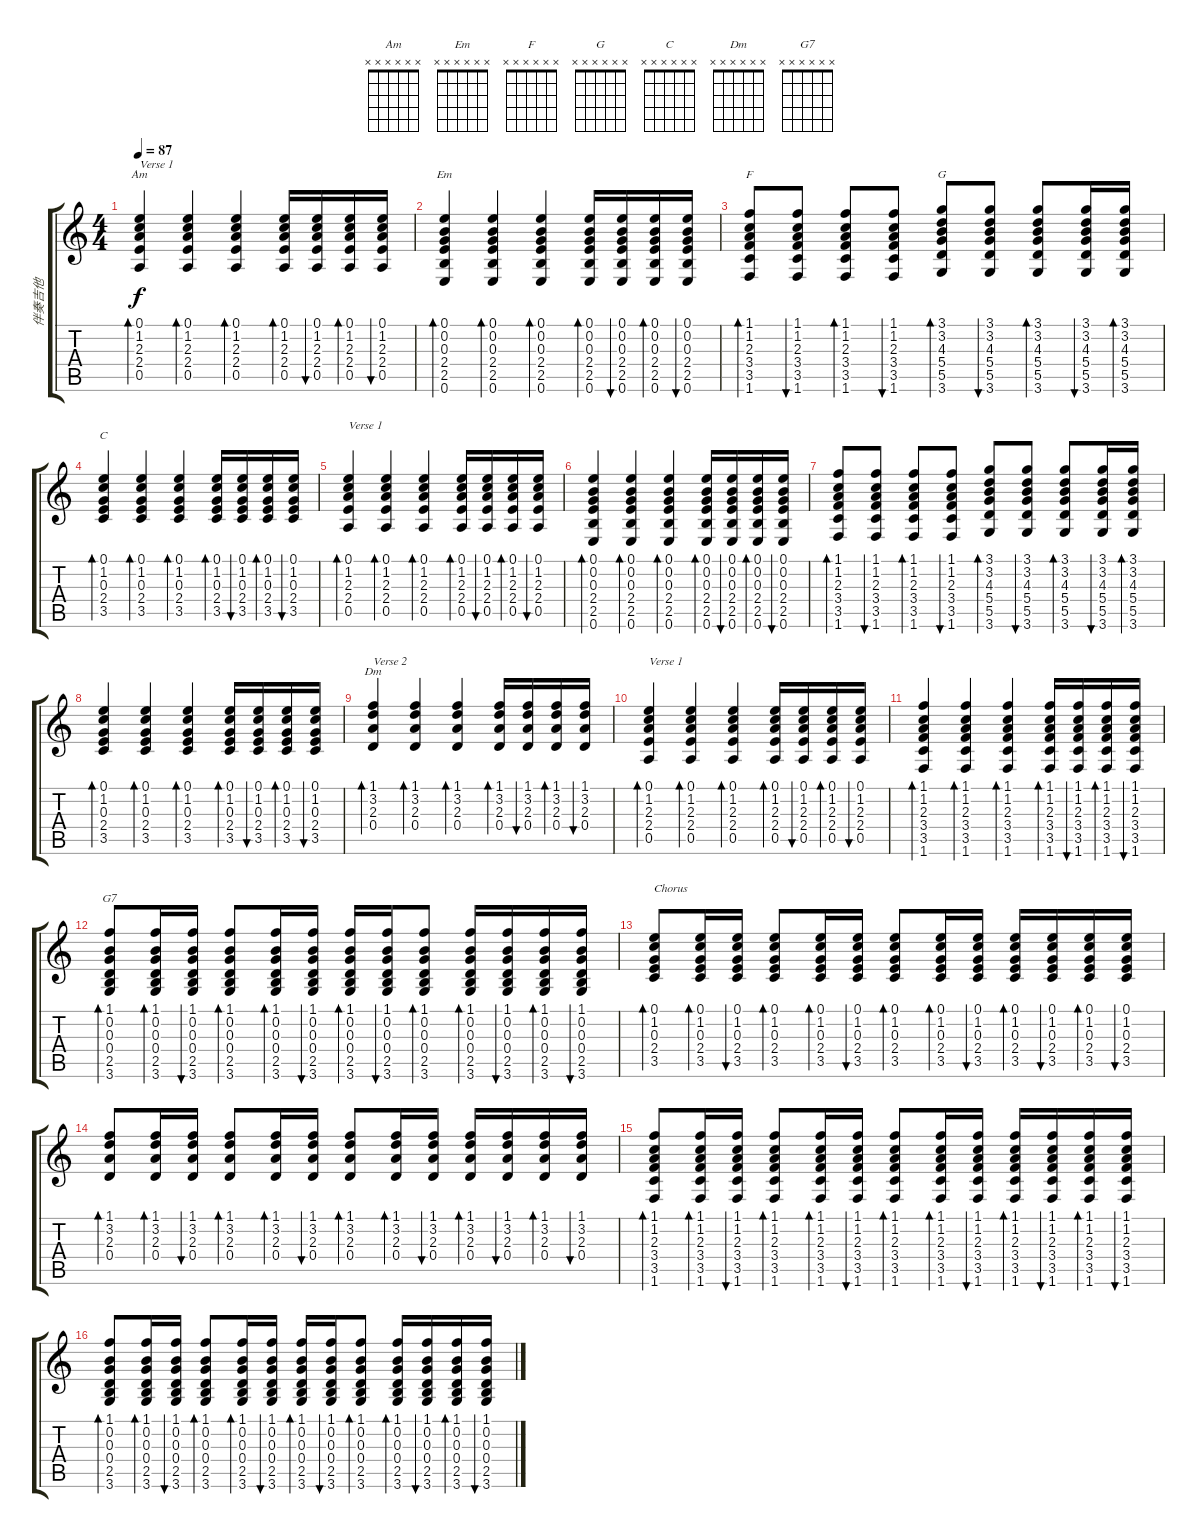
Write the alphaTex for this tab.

\track ("伴奏吉他" "伴奏吉他") {instrument acousticguitarsteel}
\staff {score tabs}
\tuning (E4 B3 G3 D3 A2 E2) {hide}
\chord ("Am" x x x x x x)
\chord ("Em" x x x x x x)
\chord ("F" x x x x x x)
\chord ("G" x x x x x x)
\chord ("C" x x x x x x)
\chord ("Dm" x x x x x x)
\chord ("G7" x x x x x x)
\ts (4 4)
\tempo 87
\clef g2
\ks c
(0.1 1.2 2.3 2.4 0.5).4{bd 60 ch "Am" txt "Verse 1" dy f} (0.1 1.2 2.3 2.4 0.5).4{bd 60} (0.1 1.2 2.3 2.4 0.5).4{bd 60} (0.1 1.2 2.3 2.4 0.5).16{bd 60} (0.1 1.2 2.3 2.4 0.5).16{bu 60} (0.1 1.2 2.3 2.4 0.5).16{bd 60} (0.1 1.2 2.3 2.4 0.5).16{bu 60} |
(0.1 0.2 0.3 2.4 2.5 0.6).4{bd 60 ch "Em"} (0.1 0.2 0.3 2.4 2.5 0.6).4{bd 60} (0.1 0.2 0.3 2.4 2.5 0.6).4{bd 60} (0.1 0.2 0.3 2.4 2.5 0.6).16{bd 60} (0.1 0.2 0.3 2.4 2.5 0.6).16{bu 60} (0.1 0.2 0.3 2.4 2.5 0.6).16{bd 60} (0.1 0.2 0.3 2.4 2.5 0.6).16{bu 60} |
(1.1 1.2 2.3 3.4 3.5 1.6).8{bd 60 ch "F"} (1.1 1.2 2.3 3.4 3.5 1.6).8{bu 60} (1.1 1.2 2.3 3.4 3.5 1.6).8{bd 60} (1.1 1.2 2.3 3.4 3.5 1.6).8{bu 60} (3.1 3.2 4.3 5.4 5.5 3.6).8{bd 60 ch "G"} (3.1 3.2 4.3 5.4 5.5 3.6).8{bu 60} (3.1 3.2 4.3 5.4 5.5 3.6).8{bd 60} (3.1 3.2 4.3 5.4 5.5 3.6).16{bu 60} (3.1 3.2 4.3 5.4 5.5 3.6).16{bd 60} |
(0.1 1.2 0.3 2.4 3.5).4{bd 60 ch "C"} (0.1 1.2 0.3 2.4 3.5).4{bd 60} (0.1 1.2 0.3 2.4 3.5).4{bd 60} (0.1 1.2 0.3 2.4 3.5).16{bd 60} (0.1 1.2 0.3 2.4 3.5).16{bu 60} (0.1 1.2 0.3 2.4 3.5).16{bd 60} (0.1 1.2 0.3 2.4 3.5).16{bu 60} |
(0.1 1.2 2.3 2.4 0.5).4{bd 60 txt "Verse 1"} (0.1 1.2 2.3 2.4 0.5).4{bd 60} (0.1 1.2 2.3 2.4 0.5).4{bd 60} (0.1 1.2 2.3 2.4 0.5).16{bd 60} (0.1 1.2 2.3 2.4 0.5).16{bu 60} (0.1 1.2 2.3 2.4 0.5).16{bd 60} (0.1 1.2 2.3 2.4 0.5).16{bu 60} |
(0.1 0.2 0.3 2.4 2.5 0.6).4{bd 60} (0.1 0.2 0.3 2.4 2.5 0.6).4{bd 60} (0.1 0.2 0.3 2.4 2.5 0.6).4{bd 60} (0.1 0.2 0.3 2.4 2.5 0.6).16{bd 60} (0.1 0.2 0.3 2.4 2.5 0.6).16{bu 60} (0.1 0.2 0.3 2.4 2.5 0.6).16{bd 60} (0.1 0.2 0.3 2.4 2.5 0.6).16{bu 60} |
(1.1 1.2 2.3 3.4 3.5 1.6).8{bd 60} (1.1 1.2 2.3 3.4 3.5 1.6).8{bu 60} (1.1 1.2 2.3 3.4 3.5 1.6).8{bd 60} (1.1 1.2 2.3 3.4 3.5 1.6).8{bu 60} (3.1 3.2 4.3 5.4 5.5 3.6).8{bd 60} (3.1 3.2 4.3 5.4 5.5 3.6).8{bu 60} (3.1 3.2 4.3 5.4 5.5 3.6).8{bd 60} (3.1 3.2 4.3 5.4 5.5 3.6).16{bu 60} (3.1 3.2 4.3 5.4 5.5 3.6).16{bd 60} |
(0.1 1.2 0.3 2.4 3.5).4{bd 60} (0.1 1.2 0.3 2.4 3.5).4{bd 60} (0.1 1.2 0.3 2.4 3.5).4{bd 60} (0.1 1.2 0.3 2.4 3.5).16{bd 60} (0.1 1.2 0.3 2.4 3.5).16{bu 60} (0.1 1.2 0.3 2.4 3.5).16{bd 60} (0.1 1.2 0.3 2.4 3.5).16{bu 60} |
(1.1 3.2 2.3 0.4).4{bd 60 ch "Dm" txt "Verse 2"} (1.1 3.2 2.3 0.4).4{bd 60} (1.1 3.2 2.3 0.4).4{bd 60} (1.1 3.2 2.3 0.4).16{bd 60} (1.1 3.2 2.3 0.4).16{bu 60} (1.1 3.2 2.3 0.4).16{bd 60} (1.1 3.2 2.3 0.4).16{bu 60} |
(0.1 1.2 2.3 2.4 0.5).4{bd 60 txt "Verse 1"} (0.1 1.2 2.3 2.4 0.5).4{bd 60} (0.1 1.2 2.3 2.4 0.5).4{bd 60} (0.1 1.2 2.3 2.4 0.5).16{bd 60} (0.1 1.2 2.3 2.4 0.5).16{bu 60} (0.1 1.2 2.3 2.4 0.5).16{bd 60} (0.1 1.2 2.3 2.4 0.5).16{bu 60} |
(1.1 1.2 2.3 3.4 3.5 1.6).4{bd 60} (1.1 1.2 2.3 3.4 3.5 1.6).4{bd 60} (1.1 1.2 2.3 3.4 3.5 1.6).4{bd 60} (1.1 1.2 2.3 3.4 3.5 1.6).16{bd 60} (1.1 1.2 2.3 3.4 3.5 1.6).16{bu 60} (1.1 1.2 2.3 3.4 3.5 1.6).16{bd 60} (1.1 1.2 2.3 3.4 3.5 1.6).16{bu 60} |
(1.1 0.2 0.3 0.4 2.5 3.6).8{bd 60 ch "G7"} (1.1 0.2 0.3 0.4 2.5 3.6).16{bd 60} (1.1 0.2 0.3 0.4 2.5 3.6).16{bu 60} (1.1 0.2 0.3 0.4 2.5 3.6).8{bd 60} (1.1 0.2 0.3 0.4 2.5 3.6).16{bd 60} (1.1 0.2 0.3 0.4 2.5 3.6).16{bu 60} (1.1 0.2 0.3 0.4 2.5 3.6).16{bd 60} (1.1 0.2 0.3 0.4 2.5 3.6).16{bu 60} (1.1 0.2 0.3 0.4 2.5 3.6).8{bd 60} (1.1 0.2 0.3 0.4 2.5 3.6).16{bd 60} (1.1 0.2 0.3 0.4 2.5 3.6).16{bu 60} (1.1 0.2 0.3 0.4 2.5 3.6).16{bd 60} (1.1 0.2 0.3 0.4 2.5 3.6).16{bu 60} |
(0.1 1.2 0.3 2.4 3.5).8{bd 60 txt "Chorus"} (0.1 1.2 0.3 2.4 3.5).16{bd 60} (0.1 1.2 0.3 2.4 3.5).16{bu 60} (0.1 1.2 0.3 2.4 3.5).8{bd 60} (0.1 1.2 0.3 2.4 3.5).16{bd 60} (0.1 1.2 0.3 2.4 3.5).16{bu 60} (0.1 1.2 0.3 2.4 3.5).8{bd 60} (0.1 1.2 0.3 2.4 3.5).16{bd 60} (0.1 1.2 0.3 2.4 3.5).16{bu 60} (0.1 1.2 0.3 2.4 3.5).16{bd 60} (0.1 1.2 0.3 2.4 3.5).16{bu 60} (0.1 1.2 0.3 2.4 3.5).16{bd 60} (0.1 1.2 0.3 2.4 3.5).16{bu 60} |
(1.1 3.2 2.3 0.4).8{bd 60} (1.1 3.2 2.3 0.4).16{bd 60} (1.1 3.2 2.3 0.4).16{bu 60} (1.1 3.2 2.3 0.4).8{bd 60} (1.1 3.2 2.3 0.4).16{bd 60} (1.1 3.2 2.3 0.4).16{bu 60} (1.1 3.2 2.3 0.4).8{bd 60} (1.1 3.2 2.3 0.4).16{bd 60} (1.1 3.2 2.3 0.4).16{bu 60} (1.1 3.2 2.3 0.4).16{bd 60} (1.1 3.2 2.3 0.4).16{bu 60} (1.1 3.2 2.3 0.4).16{bd 60} (1.1 3.2 2.3 0.4).16{bu 60} |
(1.1 1.2 2.3 3.4 3.5 1.6).8{bd 60} (1.1 1.2 2.3 3.4 3.5 1.6).16{bd 60} (1.1 1.2 2.3 3.4 3.5 1.6).16{bu 60} (1.1 1.2 2.3 3.4 3.5 1.6).8{bd 60} (1.1 1.2 2.3 3.4 3.5 1.6).16{bd 60} (1.1 1.2 2.3 3.4 3.5 1.6).16{bu 60} (1.1 1.2 2.3 3.4 3.5 1.6).8{bd 60} (1.1 1.2 2.3 3.4 3.5 1.6).16{bd 60} (1.1 1.2 2.3 3.4 3.5 1.6).16{bu 60} (1.1 1.2 2.3 3.4 3.5 1.6).16{bd 60} (1.1 1.2 2.3 3.4 3.5 1.6).16{bu 60} (1.1 1.2 2.3 3.4 3.5 1.6).16{bd 60} (1.1 1.2 2.3 3.4 3.5 1.6).16{bu 60} |
(1.1 0.2 0.3 0.4 2.5 3.6).8{bd 60} (1.1 0.2 0.3 0.4 2.5 3.6).16{bd 60} (1.1 0.2 0.3 0.4 2.5 3.6).16{bu 60} (1.1 0.2 0.3 0.4 2.5 3.6).8{bd 60} (1.1 0.2 0.3 0.4 2.5 3.6).16{bd 60} (1.1 0.2 0.3 0.4 2.5 3.6).16{bu 60} (1.1 0.2 0.3 0.4 2.5 3.6).16{bd 60} (1.1 0.2 0.3 0.4 2.5 3.6).16{bu 60} (1.1 0.2 0.3 0.4 2.5 3.6).8{bd 60} (1.1 0.2 0.3 0.4 2.5 3.6).16{bd 60} (1.1 0.2 0.3 0.4 2.5 3.6).16{bu 60} (1.1 0.2 0.3 0.4 2.5 3.6).16{bd 60} (1.1 0.2 0.3 0.4 2.5 3.6).16{bu 60}
